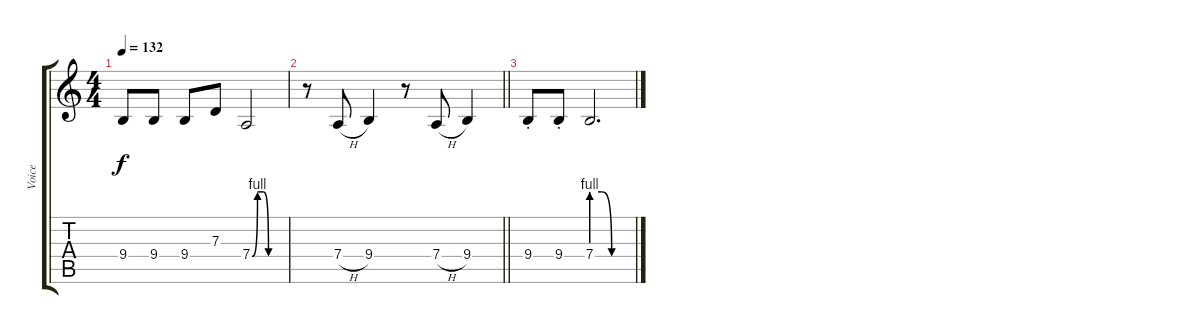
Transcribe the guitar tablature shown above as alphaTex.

\track ("Voice" "Voice") {instrument sopranosax}
\staff {score tabs}
\tuning (E4 B3 G3 D3 A2 E2) {hide}
\ts (4 4)
\tempo 132
\clef g2
\ks c
9.4.8{dy f volume 10} 9.4.8 9.4.8 7.3.8 7.4{be (custom 0 0 10 4 20 4 30 0 60 0)}.2 |
\barLineRight lightlight
r.8 7.4{h}.8{volume 8} 9.4.4 r.8 7.4{h}.8 9.4.4 |
9.4{st}.8{volume 6} 9.4{st}.8 7.4{be (custom 0 4 15 4 30 0 60 0)}.2{d}
